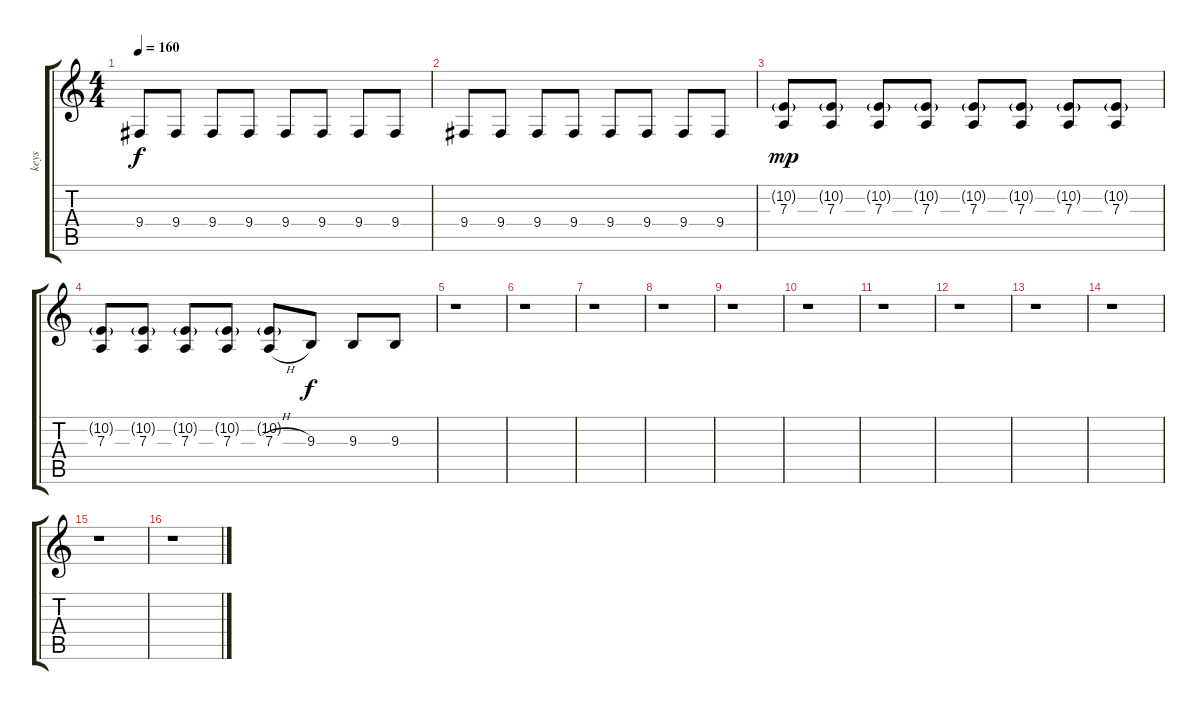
\track ("keys" "keys") {instrument electricpiano1}
\staff {score tabs}
\tuning (B3 Gb3 D3 A2 E2 B1) {hide}
\ts (4 4)
\tempo 160
\clef g2
\ks c
9.4.8{dy f} 9.4.8 9.4.8 9.4.8 9.4.8 9.4.8 9.4.8 9.4.8 |
9.4.8 9.4.8 9.4.8 9.4.8 9.4.8 9.4.8 9.4.8 9.4.8 |
(10.2{g} 7.3).8{dy mp} (10.2{g} 7.3).8 (10.2{g} 7.3).8 (10.2{g} 7.3).8 (10.2{g} 7.3).8 (10.2{g} 7.3).8 (10.2{g} 7.3).8 (10.2{g} 7.3).8 |
(10.2{g} 7.3).8 (10.2{g} 7.3).8 (10.2{g} 7.3).8 (10.2{g} 7.3).8 (10.2{g} 7.3{h}).8 9.3.8{dy f} 9.3.8 9.3.8 |
r.1 |
r.1 |
r.1 |
r.1 |
r.1 |
r.1 |
r.1 |
r.1 |
r.1 |
r.1 |
r.1 |
r.1
